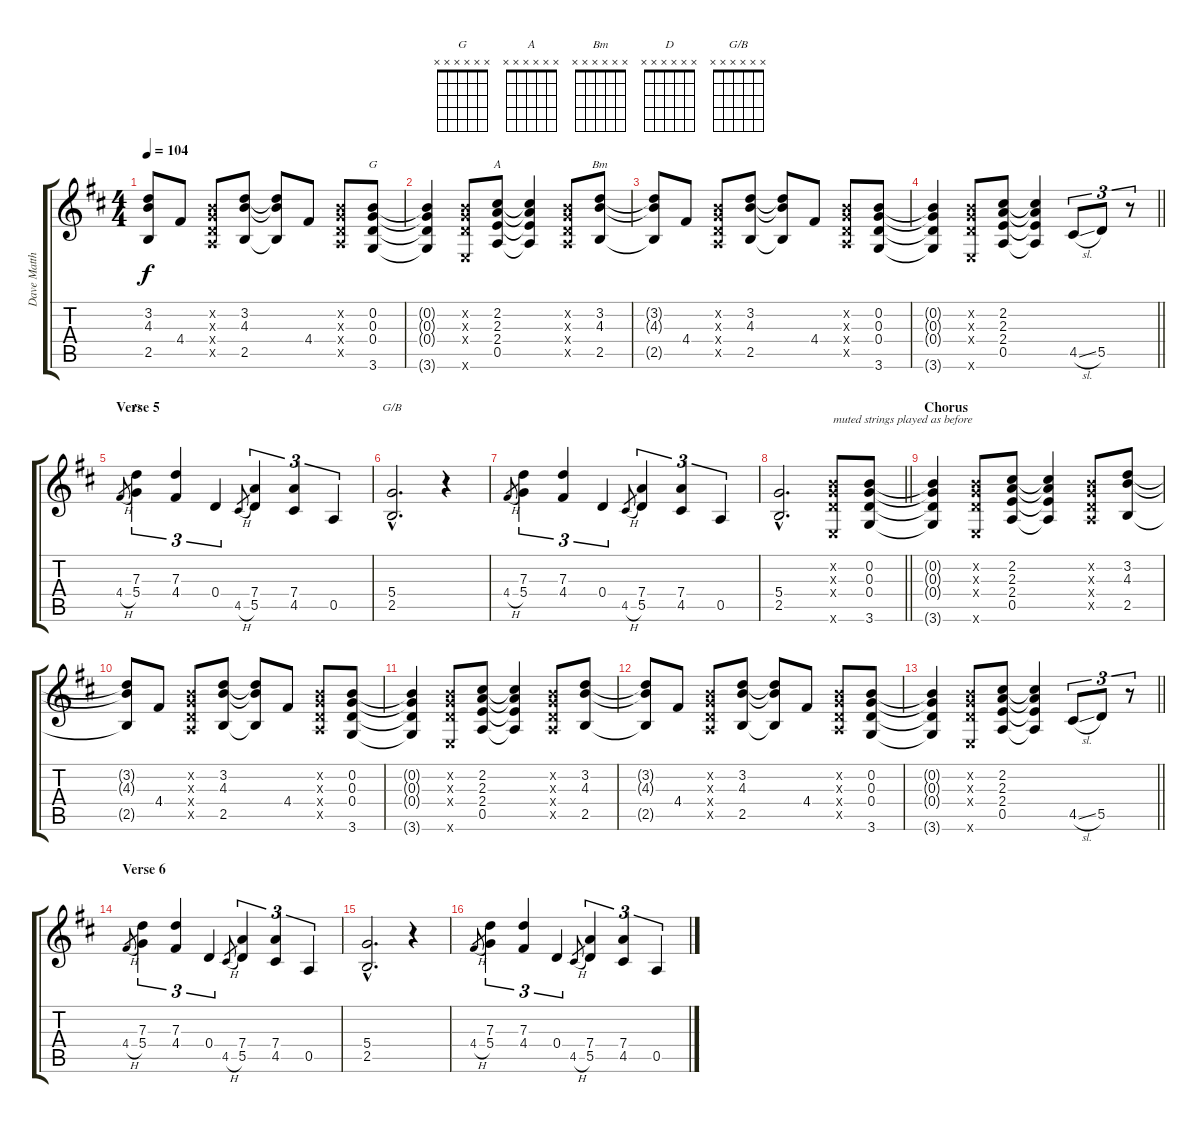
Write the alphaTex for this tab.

\track ("Dave Matthews" "Dave Matth") {instrument acousticguitarsteel}
\staff {score tabs}
\tuning (E4 B3 G3 D3 A2 E2) {hide}
\chord ("G" x x x x x x)
\chord ("A" x x x x x x)
\chord ("Bm" x x x x x x)
\chord ("D" x x x x x x)
\chord ("G/B" x x x x x x)
\ts (4 4)
\tempo 104
\clef g2
\ks d
(3.2{t} 4.3{t} 2.5{t}).8{dy f volume 0} 4.4.8 (0.2{x} 0.3{x} 0.4{x} 0.5{x}).8 (3.2 4.3 2.5).8 (3.2{t} 4.3{t} 2.5{t}).8 4.4.8 (0.2{x} 0.3{x} 0.4{x} 0.5{x}).8 (0.2 0.3 0.4 3.6).8{ch "G"} |
(0.2{t} 0.3{t} 0.4{t} 3.6{t}).4{volume 0} (0.2{x} 0.3{x} 0.4{x} 0.6{x}).8 (2.2 2.3 2.4 0.5).8{ch "A"} (2.2{t} 2.3{t} 2.4{t} 0.5{t}).4 (0.2{x} 0.3{x} 0.4{x} 0.5{x}).8 (3.2 4.3 2.5).8{ch "Bm"} |
(3.2{t} 4.3{t} 2.5{t}).8{volume 0} 4.4.8 (0.2{x} 0.3{x} 0.4{x} 0.5{x}).8 (3.2 4.3 2.5).8 (3.2{t} 4.3{t} 2.5{t}).8 4.4.8 (0.2{x} 0.3{x} 0.4{x} 0.5{x}).8 (0.2 0.3 0.4 3.6).8 |
\barLineRight lightlight
(0.2{t} 0.3{t} 0.4{t} 3.6{t}).4{volume 0} (0.2{x} 0.3{x} 0.4{x} 0.6{x}).8 (2.2 2.3 2.4 0.5).8 (2.2{t} 2.3{t} 2.4{t} 0.5{t}).4 4.5{sl}.8{tu (3 2)} 5.5.8{tu (3 2)} r.8{tu (3 2)} |
\section ("" "Verse 5")
4.4{h}.8{gr} (7.3 5.4).4{tu (3 2) ch "D" volume 13} (7.3 4.4).4{tu (3 2)} 0.4.4{tu (3 2)} 4.5{h}.8{gr} (7.4 5.5).4{tu (3 2)} (7.4 4.5).4{tu (3 2)} 0.5.4{tu (3 2)} |
(5.4{hac} 2.5{hac}).2{d ch "G/B"} r.4 |
4.4{h}.8{gr} (7.3 5.4).4{tu (3 2)} (7.3 4.4).4{tu (3 2)} 0.4.4{tu (3 2)} 4.5{h}.8{gr} (7.4 5.5).4{tu (3 2)} (7.4 4.5).4{tu (3 2)} 0.5.4{tu (3 2)} |
\barLineRight lightlight
(5.4{hac} 2.5{hac}).2{d volume 0} (0.2{x} 0.3{x} 0.4{x} 0.6{x}).8{txt "muted strings played as before"} (0.2 0.3 0.4 3.6).8 |
\section ("" "Chorus")
(0.2{t} 0.3{t} 0.4{t} 3.6{t}).4{volume 0} (0.2{x} 0.3{x} 0.4{x} 0.6{x}).8 (2.2 2.3 2.4 0.5).8 (2.2{t} 2.3{t} 2.4{t} 0.5{t}).4 (0.2{x} 0.3{x} 0.4{x} 0.5{x}).8 (3.2 4.3 2.5).8 |
(3.2{t} 4.3{t} 2.5{t}).8{volume 0} 4.4.8 (0.2{x} 0.3{x} 0.4{x} 0.5{x}).8 (3.2 4.3 2.5).8 (3.2{t} 4.3{t} 2.5{t}).8 4.4.8 (0.2{x} 0.3{x} 0.4{x} 0.5{x}).8 (0.2 0.3 0.4 3.6).8 |
(0.2{t} 0.3{t} 0.4{t} 3.6{t}).4{volume 0} (0.2{x} 0.3{x} 0.4{x} 0.6{x}).8 (2.2 2.3 2.4 0.5).8 (2.2{t} 2.3{t} 2.4{t} 0.5{t}).4 (0.2{x} 0.3{x} 0.4{x} 0.5{x}).8 (3.2 4.3 2.5).8 |
(3.2{t} 4.3{t} 2.5{t}).8{volume 0} 4.4.8 (0.2{x} 0.3{x} 0.4{x} 0.5{x}).8 (3.2 4.3 2.5).8 (3.2{t} 4.3{t} 2.5{t}).8 4.4.8 (0.2{x} 0.3{x} 0.4{x} 0.5{x}).8 (0.2 0.3 0.4 3.6).8 |
\barLineRight lightlight
(0.2{t} 0.3{t} 0.4{t} 3.6{t}).4{volume 0} (0.2{x} 0.3{x} 0.4{x} 0.6{x}).8 (2.2 2.3 2.4 0.5).8 (2.2{t} 2.3{t} 2.4{t} 0.5{t}).4 4.5{sl}.8{tu (3 2)} 5.5.8{tu (3 2)} r.8{tu (3 2)} |
\section ("" "Verse 6")
4.4{h}.8{gr} (7.3 5.4).4{tu (3 2) volume 13} (7.3 4.4).4{tu (3 2)} 0.4.4{tu (3 2)} 4.5{h}.8{gr} (7.4 5.5).4{tu (3 2)} (7.4 4.5).4{tu (3 2)} 0.5.4{tu (3 2)} |
(5.4{hac} 2.5{hac}).2{d} r.4 |
4.4{h}.8{gr} (7.3 5.4).4{tu (3 2)} (7.3 4.4).4{tu (3 2)} 0.4.4{tu (3 2)} 4.5{h}.8{gr} (7.4 5.5).4{tu (3 2)} (7.4 4.5).4{tu (3 2)} 0.5.4{tu (3 2)}
